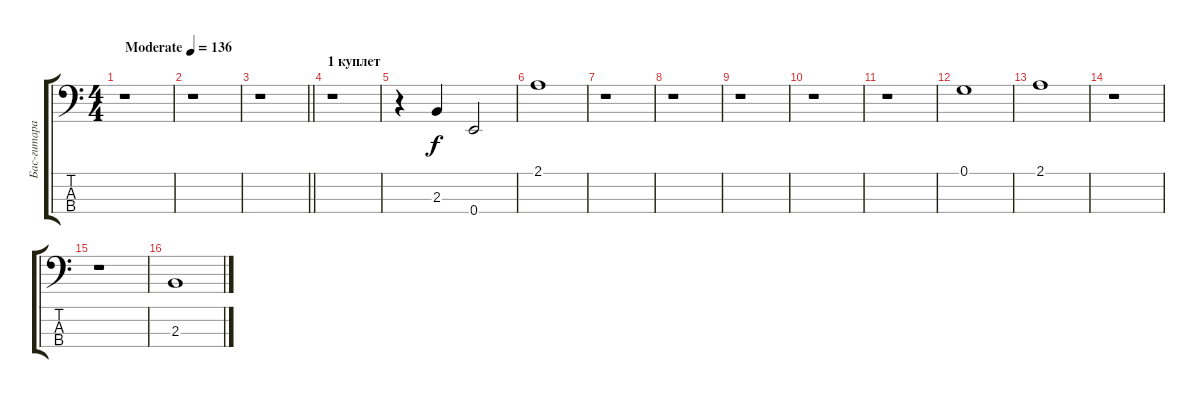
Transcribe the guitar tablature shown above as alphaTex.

\track ("Бас-гитара" "Бас-гитара") {instrument electricbassfinger}
\staff {score tabs}
\tuning (G2 D2 A1 E1) {hide}
\ts (4 4)
\tempo (136 "Moderate")
\clef f4
\ks c
r.1{dy f instrument electricbassfinger} |
r.1 |
\barLineRight lightlight
r.1 |
\section ("" "1 куплет")
r.1 |
r.4 2.3.4 0.4.2 |
2.1.1 |
r.1 |
r.1 |
r.1 |
r.1 |
r.1 |
0.1.1 |
2.1.1 |
r.1 |
r.1 |
2.3.1
